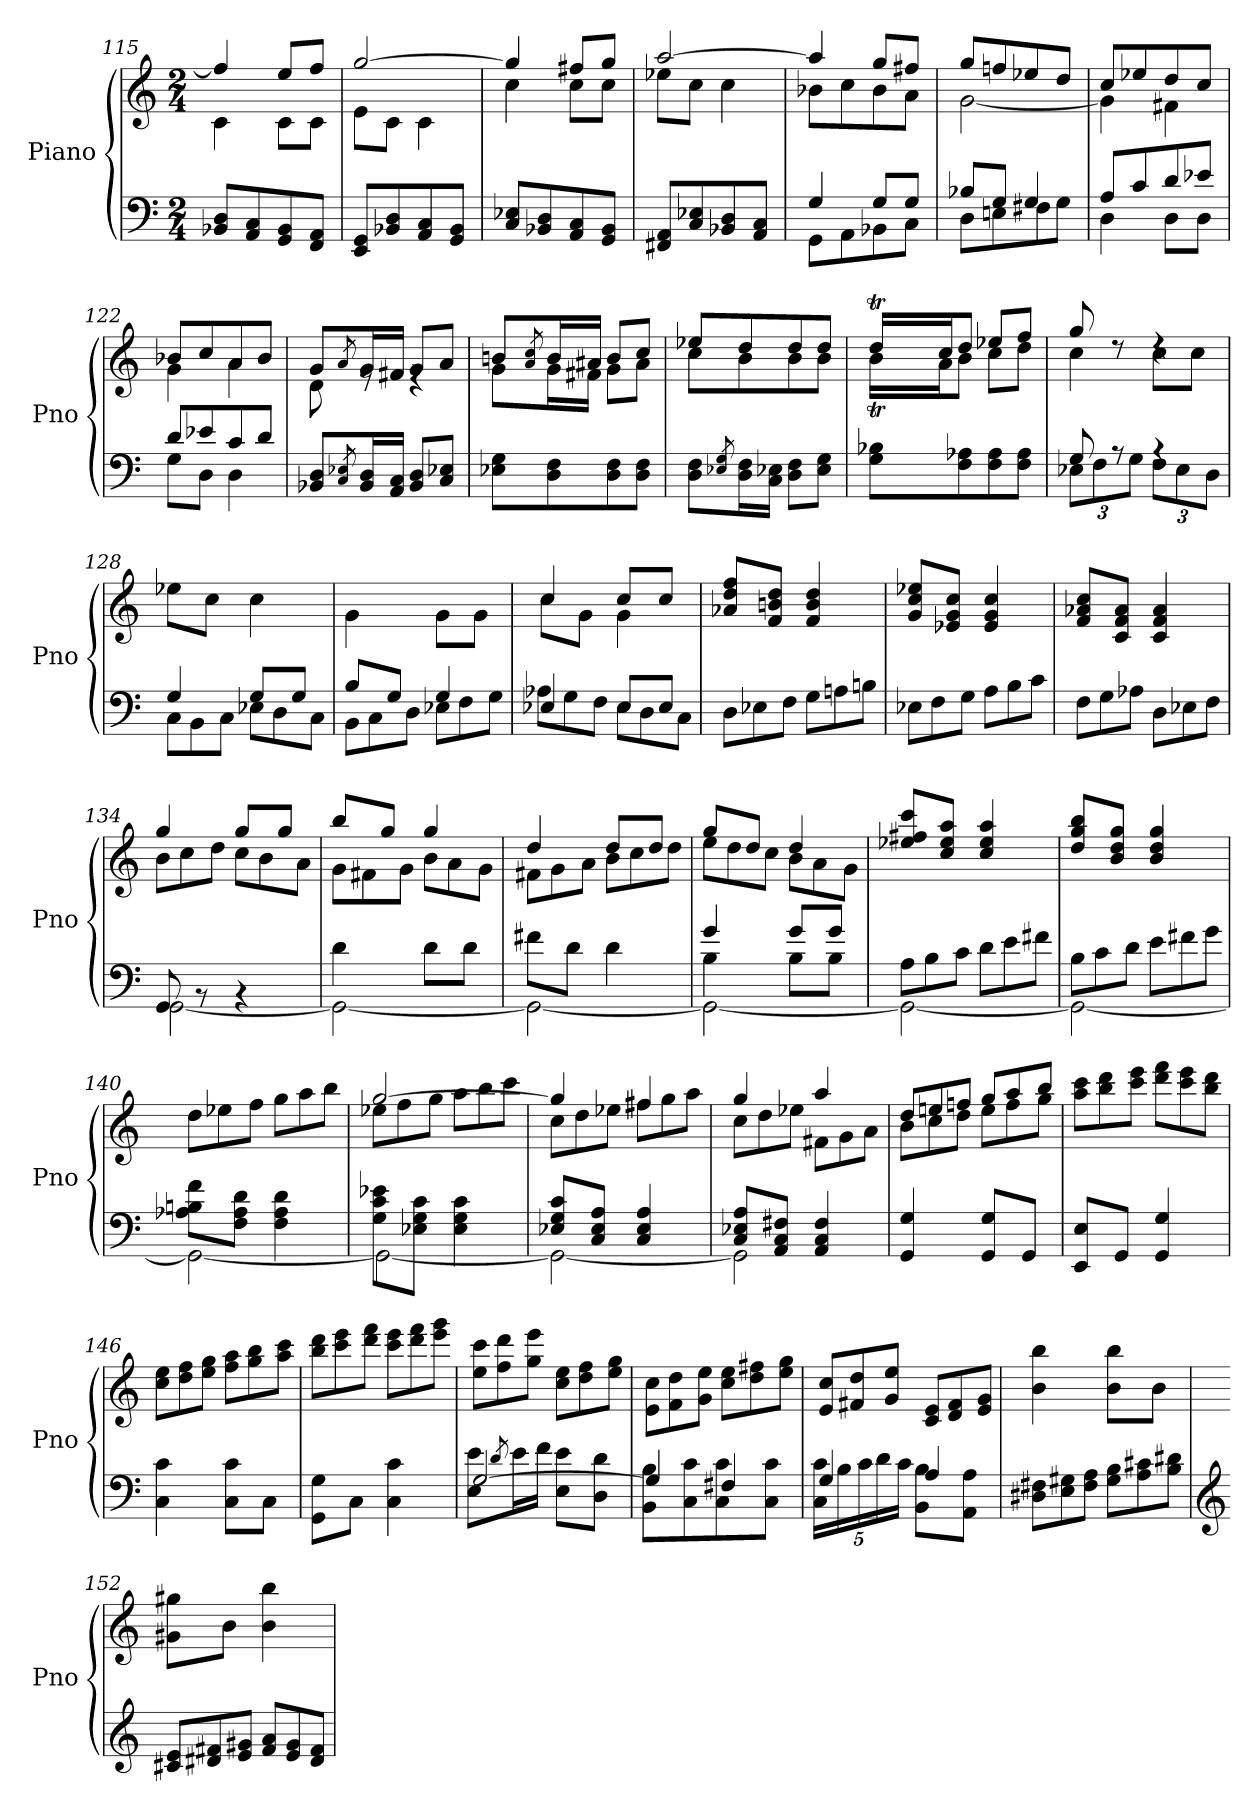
**kern	**kern
*part1	*part1
*staff2	*staff1
*I"Piano	*
*I'Pno	*
*clefF4	*clefG2
*k[]	*k[]
*M2/4	*M2/4
=115	=115
*	*^
8BB-X/ 8D/L	4ff/]	4c\
8AA/ 8C/	.	.
8GG/ 8BB-/	8ee/L	8c\L
8FF/ 8AA/J	8ff/J	8c\J
=116	=116	=116
8EE/ 8GG/L	[2gg/	8e\L
8BB-X/ 8D/	.	8c\J
8AA/ 8C/	.	4c\
8GG/ 8BB-/J	.	.
=117	=117	=117
8C/ 8E-X/L	4gg/]	4cc\
8BB-X/ 8D/	.	.
8AA/ 8C/	8ff#X/L	8cc\L
8GG/ 8BB-/J	8gg/J	8cc\J
=118	=118	=118
8FF#X/ 8AA/L	[2aa/	8ee-X\L
8C/ 8E-X/	.	8cc\J
8BB-X/ 8D/	.	4cc\
8AA/ 8C/J	.	.
=119	=119	=119
*^	*	*
4G/	8GG\L	4aa/]	8b-X\L
.	8AA\	.	8cc\
8G/L	8BB-X\	8gg/L	8b-\
8G/J	8C\J	8ff#X/J	8a\J
!!LO:LB:g=z	!!
=120	=120	=120	=120
8B-X/L	8D\L	8gg/L	[2g\
8G/J	8En\	8ffn/	.
4G/	8F#X\	8ee-X/	.
.	8G\J	8dd/J	.
=121	=121	=121	=121
8A/L	4D\	8cc/L	4g\]
8c/	.	8ee-X/	.
8d/	8D\L	8dd/	4f#X\
8e-X/J	8D\J	8cc/J	.
=122	=122	=122	=122
8d/L	8G\L	8b-X/L	4g\
8e-X/	8D\J	8cc/	.
8c/	4D\	8a/	4a\
8d/J	.	8b-/J	.
*v	*v	*	*
=123	=123	=123
8BB-X/ 8D/L	8g/L	8d\
8qC/ 8qE-X/	8qa/	.
16BB-/ 16D/L	16g/L	8re
16AA/ 16C/JJ	16f#X/JJ	.
8BB-/ 8D/L	8g/L	4re
8C/ 8E-/J	8a/J	.
=124	=124	=124
8E-X\ 8G\L	8bn/L	8g\L
.	8qa/ 8qcc/	qg!yy
8D\ 8F\	16b/L	16g\L
.	16a#X/JJ	16f#X\JJ
8D\ 8F\	8b/L	8g\L
8D\ 8F\J	8cc/J	8a#\J
!!LO:LB:g=z	!!
=125	=125	=125
8D\ 8F\L	8ee-X/L	8cc\L
8qE-X/ 8qG/	.	.
16D\ 16F\L	8dd/	8b\
16C\ 16E-\JJ	.	.
8D\ 8F\L	8dd/	8b\
8E-\ 8G\J	8dd/J	8b\J
=126	=126	=126
*	*	*^
*	*	*	*Xtuplet
*	*	*	*^
8G\ 8B-X\L	16ddT/LL	16bt\LL	48dd!yy	48b!yy
.	.	.	48ee-X!yy	48cc!yy
.	.	.	48dd!yy	48b!yy
.	16cc/J	16a\J	4..ryy	4..ryy
8F\ 8A-X\	8dd/J	8b\J	.	.
8F\ 8A-\	8ee-X/L	8cc\L	.	.
8F\ 8A-\J	8ff/J	8dd\J	.	.
*	*v	*v	*v	*v
=127	=127
*^	*
*	*Xbrackettup	*
*	*	*^
8G/	12E-X\L	8gg/	4cc\
.	12F\	.	.
8rA	.	8rdd	.
.	12G\J	.	.
4rA	12F\L	4rdd	8cc\L
.	12E-\	.	.
.	.	.	8cc\J
.	12D\J	.	.
*	*	*v	*v
=128	=128	=128
*	*Xtuplet	*
4G/	12C\L	8ee-X\L
.	12BB\	.
.	.	8cc\J
.	12C\J	.
8G/L	12E-X\L	4cc\
.	12D\	.
8G/J	.	.
.	12C\J	.
=129	=129	=129
8B/L	12BB\L	4g\
.	12C\	.
8G/J	.	.
.	12D\J	.
4G/	12E-X\L	8g\L
.	12F\	.
.	.	8g\J
.	12G\J	.
!!LO:LB:g=z
=130	=130	=130
*	*	*^
4E-X/	12A-X\L	4cc/	8cc\L
.	12G\	.	.
.	.	.	8g\J
.	12F\J	.	.
8E-/L	12E-\L	8cc/L	4g\
.	12D\	.	.
8E-/J	.	8cc/J	.
.	12C\J	.	.
*v	*v	*	*
*	*v	*v
=131	=131
12D\L	8a-X/ 8dd/ 8ff/L
12E-X\	.
.	8f/ 8bn/ 8dd/J
12F\J	.
12G\L	4f/ 4b/ 4dd/
12An\	.
12Bn\J	.
=132	=132
12E-X\L	8g/ 8cc/ 8ee-X/L
12F\	.
.	8e-X/ 8g/ 8cc/J
12G\J	.
12A\L	4e-/ 4g/ 4cc/
12B\	.
12c\J	.
=133	=133
12F\L	8f/ 8a-X/ 8cc/L
12G\	.
.	8c/ 8f/ 8a-/J
12A-X\J	.
12D\L	4c/ 4f/ 4a-/
12E-X\	.
12F\J	.
=134	=134
*^	*^
8GG/	[2GG\	4gg/	12b\L
.	.	.	12cc\
8rBB	.	.	.
.	.	.	12dd\J
4rBB	.	8gg/L	12cc\L
.	.	.	12b\
.	.	8gg/J	.
.	.	.	12a\J
!!LO:LB:g=z	!!
=135	=135	=135	=135
4d\	2GG\_	8bb/L	12g\L
.	.	.	12f#X\
.	.	8gg/J	.
.	.	.	12g\J
8d\L	.	4gg/	12b\L
.	.	.	12a\
8d\J	.	.	.
.	.	.	12g\J
=136	=136	=136	=136
8f#X\L	2GG\_	4dd/	12f#X\L
.	.	.	12g\
8d\J	.	.	.
.	.	.	12a\J
4d\	.	8dd/L	12b\L
.	.	.	12cc\
.	.	8dd/J	.
.	.	.	12dd\J
=137	=137	=137	=137
*	*^	*	*
4g/	2GG\_	4B\	8gg/L	12ee\L
.	.	.	.	12dd\
.	.	.	8dd/J	.
.	.	.	.	12cc\J
8g/L	.	8B\L	4dd/	12b\L
.	.	.	.	12a\
8g/J	.	8B\J	.	.
.	.	.	.	12g\J
*	*v	*v	*	*
*	*	*v	*v
=138	=138	=138
12A\L	2GG\_	8ee-X/ 8ff#X/ 8ccc/L
12B\	.	.
.	.	8cc/ 8ee-/ 8aa/J
12c\J	.	.
12d\L	.	4cc/ 4ee-/ 4aa/
12e\	.	.
12f#X\J	.	.
=139	=139	=139
12B\L	2GG\_	8dd/ 8gg/ 8bb/L
12c\	.	.
.	.	8b/ 8dd/ 8gg/J
12d\J	.	.
12e\L	.	4b/ 4dd/ 4gg/
12f#X\	.	.
12g\J	.	.
=140	=140	=140
8A-X\ 8Bn\ 8f\L	2GG\_	12dd\L
.	.	12ee-X\
8F\ 8A-\ 8d\J	.	.
.	.	12ff\J
4F\ 4A-\ 4d\	.	12gg\L
.	.	12aa\
.	.	12bb\J
=141	=141	=141
*	*	*^
8G\ 8c\ 8e-X\L	2GG\_	[2gg/	12ee-X\L
.	.	.	12ff\
8E-X\ 8G\ 8c\J	.	.	.
.	.	.	12gg\J
4E-\ 4G\ 4c\	.	.	12aa\L
.	.	.	12bb\
.	.	.	12ccc\J
!!LO:PB:g=z	!!
=142	=142	=142	=142
8E-X/ 8G/ 8c/L	2GG\_	4gg/]	12cc\L
.	.	.	12dd\
8C/ 8E-/ 8A/J	.	.	.
.	.	.	12ee-X\J
4C/ 4E-/ 4A/	.	4ff#X/	12ff#\L
.	.	.	12gg\
.	.	.	12aa\J
=143	=143	=143	=143
8C/ 8E-X/ 8A/L	2GG\]	4gg/	12cc\L
.	.	.	12dd\
8AA/ 8C/ 8F#X/J	.	.	.
.	.	.	12ee-X\J
4AA/ 4C/ 4F#/	.	4aa/	12f#X\L
.	.	.	12g\
.	.	.	12a\J
*v	*v	*	*
=144	=144	=144
4GG/ 4G/	12dd/L	12b\L
.	12een/	12cc\
.	12ffn/J	12dd\J
8GG/ 8G/L	12gg/L	12ee\L
.	12aa/	12ff\
8GG/J	.	.
.	12bb/J	12gg\J
*	*v	*v
=145	=145
8EE/ 8E/L	12aa\ 12ccc\L
.	12bb\ 12ddd\
8GG/J	.
.	12ccc\ 12eee\J
4GG/ 4G/	12ddd\ 12fff\L
.	12ccc\ 12eee\
.	12bb\ 12ddd\J
=146	=146
4C\ 4c\	12cc\ 12ee\L
.	12dd\ 12ff\
.	12ee\ 12gg\J
8C\ 8c\L	12ff\ 12aa\L
.	12gg\ 12bb\
8C\J	.
.	12aa\ 12ccc\J
=147	=147
8GG\ 8G\L	12bb\ 12ddd\L
.	12ccc\ 12eee\
8C\J	.
.	12ddd\ 12fff\J
4C\ 4c\	12ccc\ 12eee\L
.	12ddd\ 12fff\
.	12eee\ 12ggg\J
=148	=148
*^	*
[2G/	8E\ 8e\L	12ee\ 12ccc\L
.	.	12ff\ 12ddd\
.	8qd/	.
.	16e\L	.
.	.	12gg\ 12eee\J
.	16f\JJ	.
.	8E\ 8e\L	12cc\ 12ee\L
.	.	12dd\ 12ff\
.	8D\ 8d\J	.
.	.	12ee\ 12gg\J
!!LO:LB:g=z
=149	=149	=149
4G/]	8BB\ 8B\L	12e\ 12cc\L
.	.	12f\ 12dd\
.	8C\ 8c\	.
.	.	12g\ 12ee\J
4F#X/	8C\ 8c\	12cc\ 12ee\L
.	.	12dd\ 12ff#X\
.	8C\ 8c\J	.
.	.	12ee\ 12gg\J
=150	=150	=150
*	*tuplet	*
4G/	20C\ 20c\LL	12e/ 12cc/L
.	20B\	.
.	.	12f#X/ 12dd/
.	20c\	.
.	20d\	.
.	.	12g/ 12ee/J
.	20c\JJ	.
4A/	8BB\ 8B\L	12c/ 12e/L
.	.	12d/ 12f#/
.	8AA\ 8A\J	.
.	.	12e/ 12g/J
*v	*v	*
=151	=151
*Xtuplet	*
12D#X\ 12F#X\L	4b\ 4bb\
12E\ 12G#X\	.
12F#\ 12A\J	.
12G#\ 12B\L	8b\ 8bb\L
12A\ 12c#X\	.
.	8b\J
12B\ 12d#X\J	.
=152	=152
*clefG2	*
12c#X/ 12e/L	8g#X\ 8gg#X\L
12d#X/ 12f#X/	.
.	8b\J
12e/ 12g#X/J	.
12f#/ 12a/L	4b\ 4bb\
12e/ 12g#/	.
12d#/ 12f#/J	.
=	=
*-	*-
